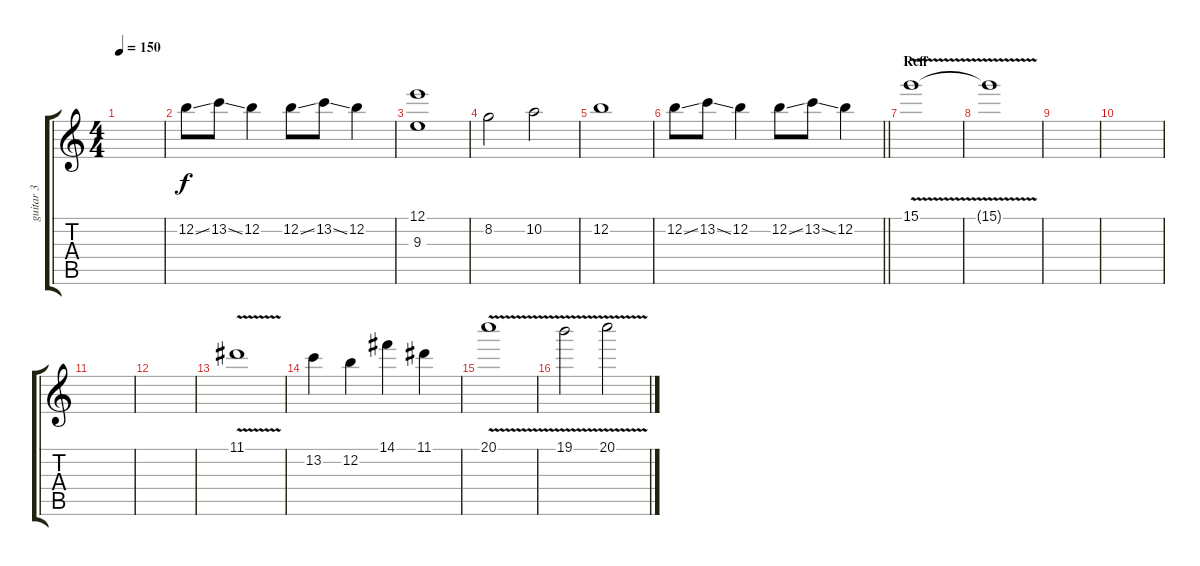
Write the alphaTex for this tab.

\track ("guitar 3 " "guitar 3 ") {instrument distortionguitar}
\staff {score tabs}
\tuning (E4 B3 G3 D3 A2 E2) {hide}
\ts (4 4)
\tempo 150
\clef g2
\ks c
|
12.2{ss}.8 13.2{ss}.8 12.2.4 12.2{ss}.8 13.2{ss}.8 12.2.4 |
(12.1 9.3).1 |
8.2.2 10.2.2 |
12.2.1 |
\barLineRight lightlight
12.2{ss}.8 13.2{ss}.8 12.2.4 12.2{ss}.8 13.2{ss}.8 12.2.4 |
\section ("" "Reff")
15.1{v}.1 |
15.1{t}.1 |
|
|
|
|
11.1{v}.1 |
13.2.4 12.2.4 14.1.4 11.1.4 |
20.1{v}.1 |
19.1{v}.2 20.1{v}.2
